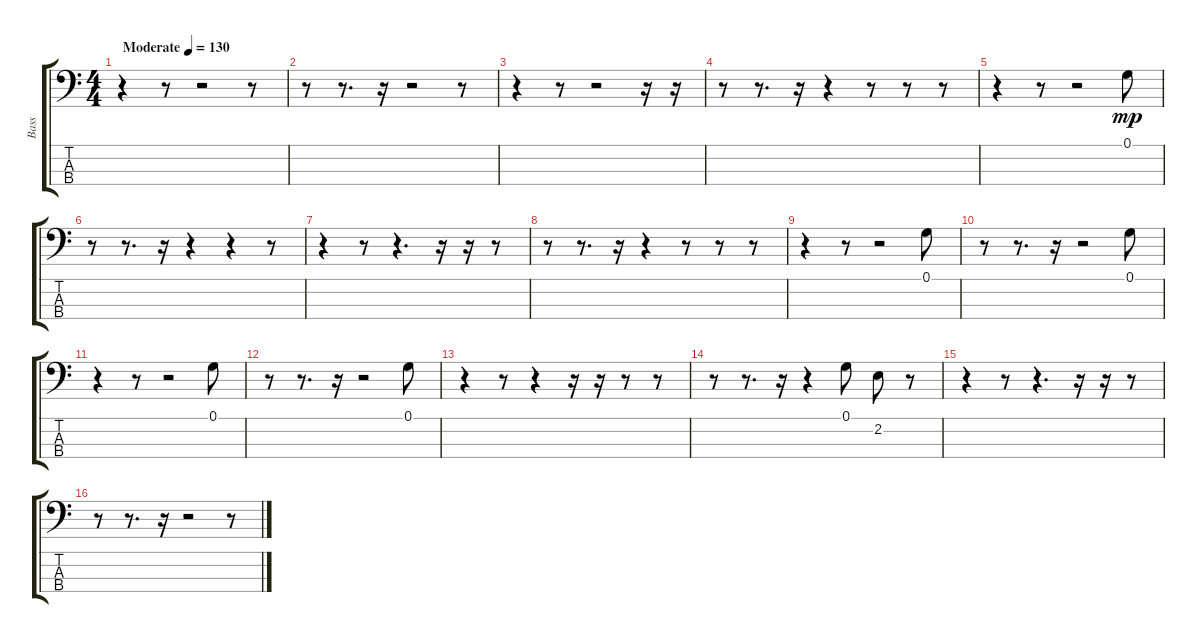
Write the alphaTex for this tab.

\track ("Bass" "Bass") {instrument electricbassfinger}
\staff {score tabs}
\tuning (G2 D2 A1 E1) {hide}
\ts (4 4)
\tempo (130 "Moderate")
\clef f4
\ks c
r.4{dy mp instrument electricbassfinger} r.8 r.2 r.8 |
r.8 r.8{d} r.16 r.2 r.8 |
r.4 r.8 r.2 r.16 r.16 |
r.8 r.8{d} r.16 r.4 r.8 r.8 r.8 |
r.4 r.8 r.2 0.1.8 |
r.8 r.8{d} r.16 r.4 r.4 r.8 |
r.4 r.8 r.4{d} r.16 r.16 r.8 |
r.8 r.8{d} r.16 r.4 r.8 r.8 r.8 |
r.4 r.8 r.2 0.1.8 |
r.8 r.8{d} r.16 r.2 0.1.8 |
r.4 r.8 r.2 0.1.8 |
r.8 r.8{d} r.16 r.2 0.1.8 |
r.4 r.8 r.4 r.16 r.16 r.8 r.8 |
r.8 r.8{d} r.16 r.4 0.1.8 2.2.8 r.8 |
r.4 r.8 r.4{d} r.16 r.16 r.8 |
r.8 r.8{d} r.16 r.2 r.8
